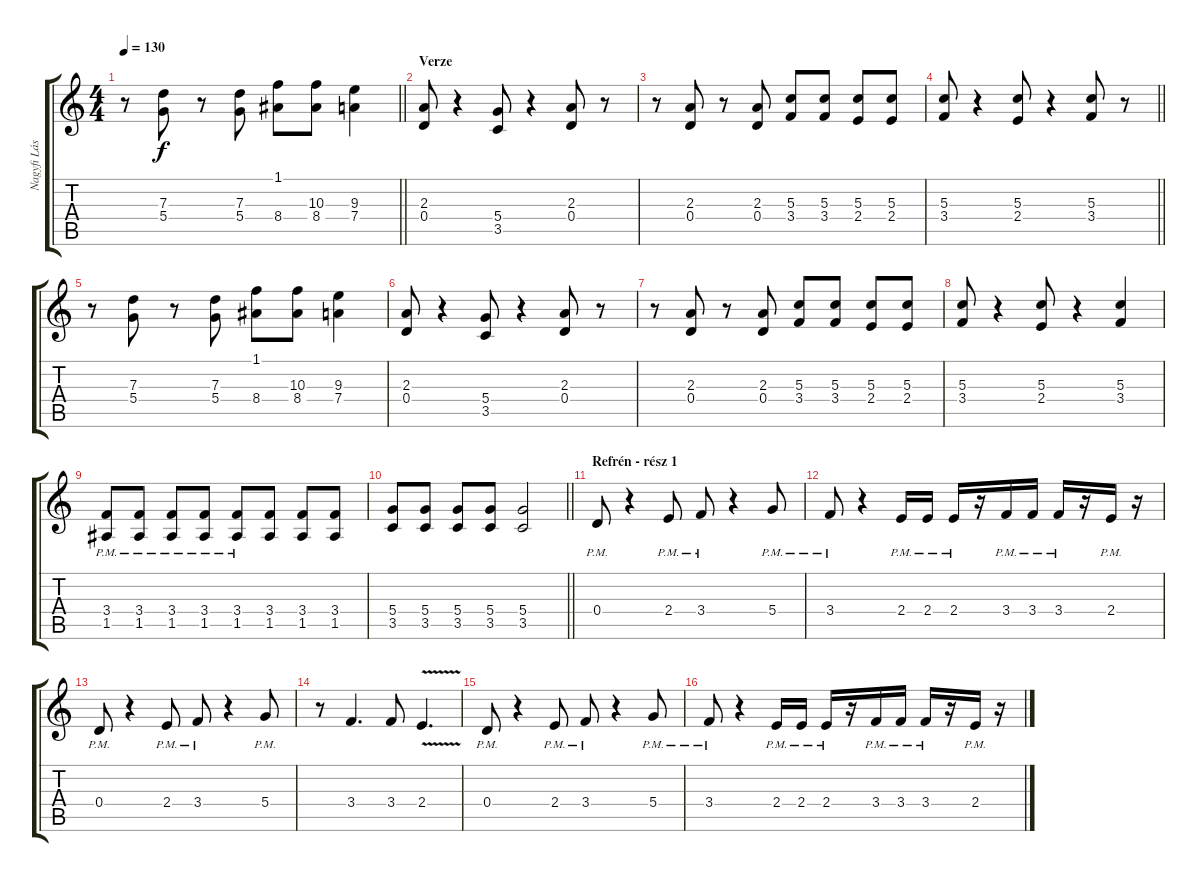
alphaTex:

\track ("Nagyfi László - gitár" "Nagyfi Lás") {instrument overdrivenguitar}
\staff {score tabs}
\tuning (E4 B3 G3 D3 A2 E2) {hide}
\ts (4 4)
\tempo 130
\clef g2
\barLineRight lightlight
\ks c
r.8{dy f} (7.3 5.4).8 r.8 (7.3 5.4).8 (1.1 8.4).8 (10.3 8.4).8 (9.3 7.4).4 |
\section ("" "Verze")
(2.3 0.4).8 r.4 (5.4 3.5).8 r.4 (2.3 0.4).8 r.8 |
r.8 (2.3 0.4).8 r.8 (2.3 0.4).8 (5.3 3.4).8 (5.3 3.4).8 (5.3 2.4).8 (5.3 2.4).8 |
\barLineRight lightlight
(5.3 3.4).8 r.4 (5.3 2.4).8 r.4 (5.3 3.4).8 r.8 |
r.8 (7.3 5.4).8 r.8 (7.3 5.4).8 (1.1 8.4).8 (10.3 8.4).8 (9.3 7.4).4 |
(2.3 0.4).8 r.4 (5.4 3.5).8 r.4 (2.3 0.4).8 r.8 |
r.8 (2.3 0.4).8 r.8 (2.3 0.4).8 (5.3 3.4).8 (5.3 3.4).8 (5.3 2.4).8 (5.3 2.4).8 |
(5.3 3.4).8 r.4 (5.3 2.4).8 r.4 (5.3 3.4).4 |
(3.4{pm} 1.5{pm}).8 (3.4{pm} 1.5{pm}).8 (3.4{pm} 1.5{pm}).8 (3.4{pm} 1.5{pm}).8 (3.4{pm} 1.5{pm}).8 (3.4 1.5).8 (3.4 1.5).8 (3.4 1.5).8 |
\barLineRight lightlight
(5.4 3.5).8 (5.4 3.5).8 (5.4 3.5).8 (5.4 3.5).8 (5.4 3.5).2 |
\section ("" "Refrén - rész 1")
0.4{pm}.8 r.4 2.4{pm}.8 3.4{pm}.8 r.4 5.4{pm}.8 |
3.4{pm}.8 r.4 2.4{pm}.16 2.4{pm}.16 2.4{pm}.16 r.16 3.4{pm}.16 3.4{pm}.16 3.4{pm}.16 r.16 2.4{pm}.16 r.16 |
0.4{pm}.8 r.4 2.4{pm}.8 3.4{pm}.8 r.4 5.4{pm}.8 |
r.8 3.4.4{d} 3.4.8 2.4{v}.4{d} |
0.4{pm}.8 r.4 2.4{pm}.8 3.4{pm}.8 r.4 5.4{pm}.8 |
3.4{pm}.8 r.4 2.4{pm}.16 2.4{pm}.16 2.4{pm}.16 r.16 3.4{pm}.16 3.4{pm}.16 3.4{pm}.16 r.16 2.4{pm}.16 r.16
